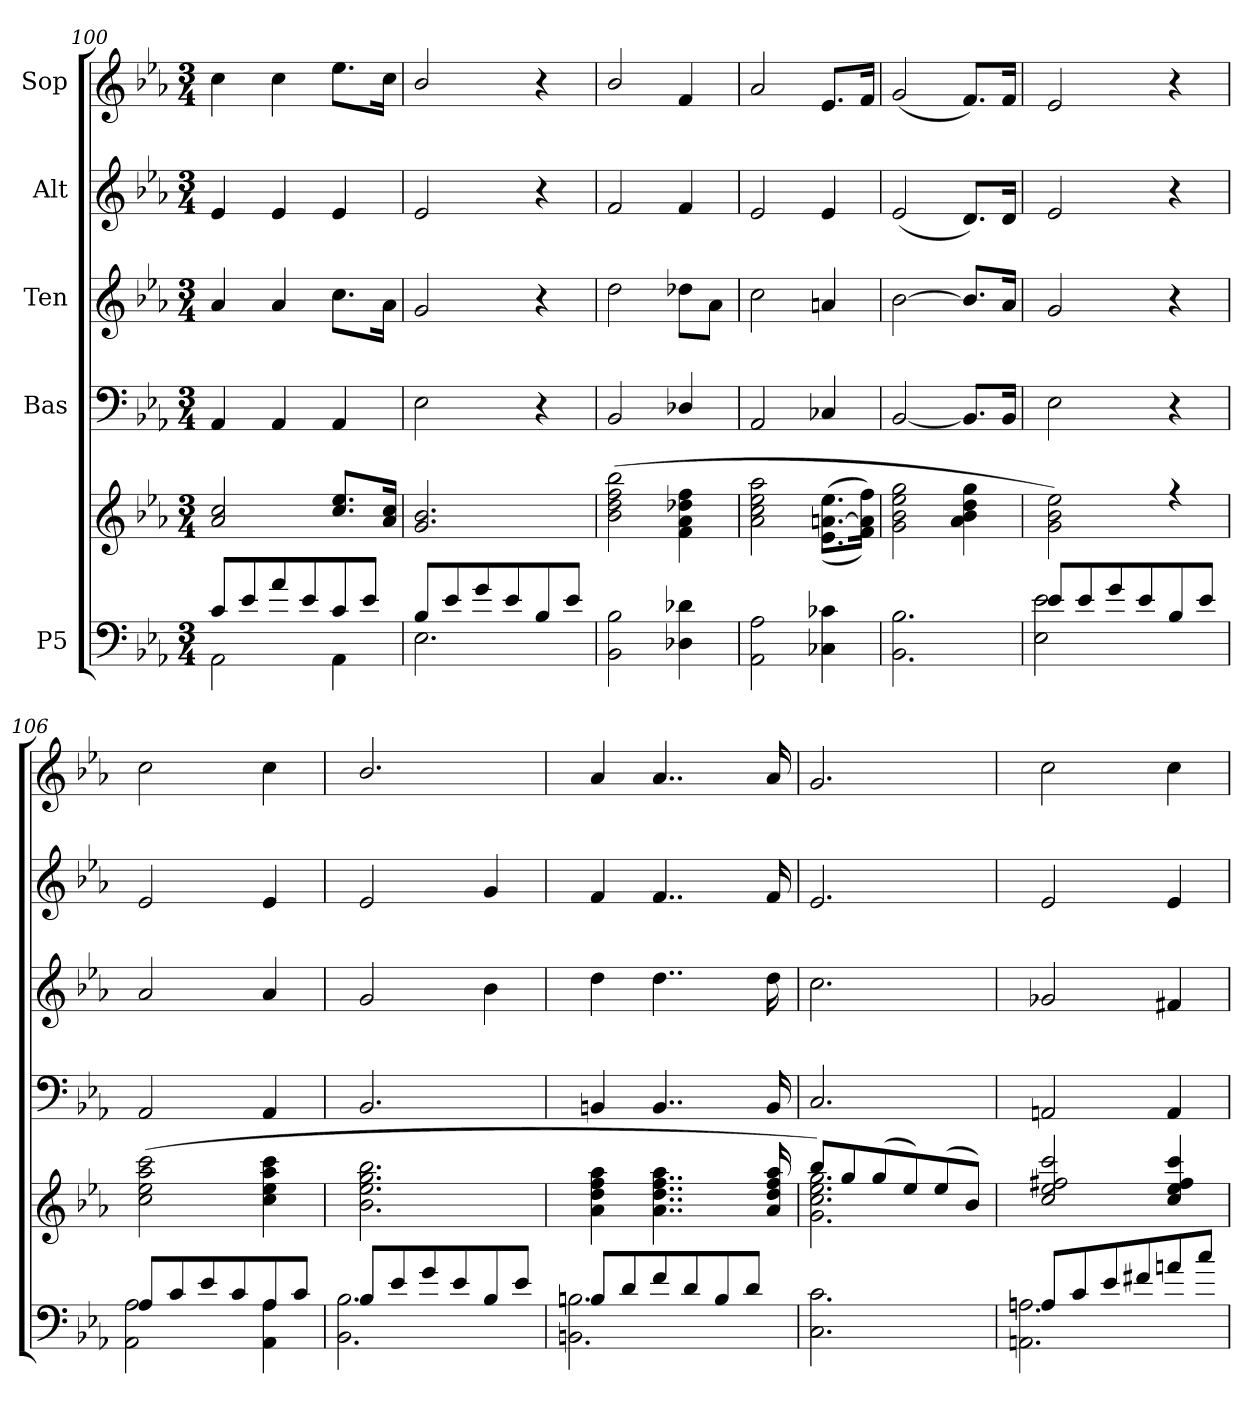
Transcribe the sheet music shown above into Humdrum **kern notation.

**kern	**kern	**kern	**kern	**kern	**kern
*part5	*part5	*part4	*part3	*part2	*part1
*staff6	*staff5	*staff4	*staff3	*staff2	*staff1
*I"P5	*	*I"Bas	*I"Ten	*I"Alt	*I"Sop
*clefF4	*clefG2	*clefF4	*clefG2	*clefG2	*clefG2
*k[b-e-a-]	*k[b-e-a-]	*k[b-e-a-]	*k[b-e-a-]	*k[b-e-a-]	*k[b-e-a-]
*E-:	*E-:	*E-:	*E-:	*E-:	*E-:
*M3/4	*M3/4	*M3/4	*M3/4	*M3/4	*M3/4
=100	=100	=100	=100	=100	=100
*^	*^	*	*	*	*
8c/L	2AA-\	2a-/ 2cc/	2.ryy	4AA-/	4a-/	4e-/	4cc\
8e-/	.	.	.	.	.	.	.
8a-/	.	.	.	4AA-/	4a-/	4e-/	4cc\
8e-/	.	.	.	.	.	.	.
8c/	4AA-\	8.cc/ 8.ee-/L	.	4AA-/	8.cc\L	4e-/	8.ee-\L
8e-/J	.	.	.	.	.	.	.
.	.	16a-/ 16cc/Jk	.	.	16a-\Jk	.	16cc\Jk
=101	=101	=101	=101	=101	=101	=101	=101
8B-/L	2.E-\	2.g/ 2.b-/	2.ryy	2E-\	2g/	2e-/	2b-/
8e-/	.	.	.	.	.	.	.
8g/	.	.	.	.	.	.	.
8e-/	.	.	.	.	.	.	.
8B-/	.	.	.	4r	4r	4r	4r
8e-/J	.	.	.	.	.	.	.
=102	=102	=102	=102	=102	=102	=102	=102
2.ryy	2BB-\ 2B-\	(>2b-\ 2dd\ 2ff\ 2bb-\	2.ryy	2BB-/	2dd\	2f/	2b-/
.	4D-X\ 4d-X\	4f\ 4a-\ 4dd-X\ 4ff\	.	4D-X/	8dd-X\L	4f/	4f/
.	.	.	.	.	8a-\J	.	.
=103	=103	=103	=103	=103	=103	=103	=103
2.ryy	2AA-\ 2A-\	2a-\ 2cc\ 2ee-\ 2aa-\	2.ryy	2AA-/	2cc\	2e-/	2a-/
.	4C-X\ 4c-X\	(>(<8.e-\ [>8.an\ 8.ee-\L	.	4C-X/	4an/	4e-/	8.e-/L
.	.	16f\ 16a\] 16ff\Jk))	.	.	.	.	16f/Jk
=104	=104	=104	=104	=104	=104	=104	=104
2.ryy	2.BB-\ 2.B-\	2g\ 2b-\ 2ee-\ 2gg\	2.ryy	[<2BB-/	[>2b-\	(<2e-/	(<2g/
.	.	4a-\ 4b-\ 4dd\ 4gg\	.	8.BB-/L]	8.b-/L]	8.d/L)	8.f/L)
.	.	.	.	16BB-/Jk	16a-/Jk	16d/Jk	16f/Jk
!!LO:LB:g=z
=105	=105	=105	=105	=105	=105	=105	=105
8e-/L	2E-\ 2e-\	2g\ 2b-\ 2ee-\)	2.ryy	2E-\	2g/	2e-/	2e-/
8e-/	.	.	.	.	.	.	.
8g/	.	.	.	.	.	.	.
8e-/	.	.	.	.	.	.	.
8B-/	4ryy	4r	.	4r	4r	4r	4r
8e-/J	.	.	.	.	.	.	.
=106	=106	=106	=106	=106	=106	=106	=106
8A-/L	2AA-\ 2A-\	(>2cc\ 2ee-\ 2aa-\ 2ccc\	2.ryy	2AA-/	2a-/	2e-/	2cc\
8c/	.	.	.	.	.	.	.
8e-/	.	.	.	.	.	.	.
8c/	.	.	.	.	.	.	.
8A-/	4AA-\ 4A-\	4cc\ 4ee-\ 4aa-\ 4ccc\	.	4AA-/	4a-/	4e-/	4cc\
8c/J	.	.	.	.	.	.	.
=107	=107	=107	=107	=107	=107	=107	=107
8B-/L	2.BB-\ 2.B-\	2.b-\ 2.ee-\ 2.gg\ 2.bb-\	2.ryy	2.BB-/	2g/	2e-/	2.b-/
8e-/	.	.	.	.	.	.	.
8g/	.	.	.	.	.	.	.
8e-/	.	.	.	.	.	.	.
8B-/	.	.	.	.	4b-\	4g/	.
8e-/J	.	.	.	.	.	.	.
=108	=108	=108	=108	=108	=108	=108	=108
8Bn/L	2.BBn\ 2.Bn\	4a-\ 4dd\ 4ff\ 4aa-\	2.ryy	4BBn/	4dd\	4f/	4a-/
8d/	.	.	.	.	.	.	.
8f/	.	4..a-\ 4..dd\ 4..ff\ 4..aa-\	.	4..BB/	4..dd\	4..f/	4..a-/
8d/	.	.	.	.	.	.	.
8B/	.	.	.	.	.	.	.
8d/J	.	.	.	.	.	.	.
.	.	16a-/ 16dd/ 16ff/ 16aa-/	.	16BB/	16dd\	16f/	16a-/
=109	=109	=109	=109	=109	=109	=109	=109
2.ryy	2.C\ 2.c\	8bb-/L)	2.g\ 2.cc\ 2.ee-\ 2.gg\	2.C/	2.cc\	2.e-/	2.g/
.	.	8gg/	.	.	.	.	.
.	.	(>8gg/	.	.	.	.	.
.	.	8ee-/)	.	.	.	.	.
.	.	(>8ee-/	.	.	.	.	.
.	.	8b-/J)	.	.	.	.	.
=110	=110	=110	=110	=110	=110	=110	=110
8An/L	2.AAn\ 2.An\	2cc/ 2ee-/ 2ff#X/ 2ccc/	2.ryy	2AAn/	2g-X/	2e-/	2cc\
8c/	.	.	.	.	.	.	.
8e-/	.	.	.	.	.	.	.
8f#X/	.	.	.	.	.	.	.
8an/	.	4cc/ 4ee-/ 4ff#/ 4ccc/	.	4AA/	4f#X/	4e-/	4cc\
8cc/J	.	.	.	.	.	.	.
*v	*v	*	*	*	*	*	*
*	*v	*v	*	*	*	*
=	=	=	=	=	=
*-	*-	*-	*-	*-	*-
